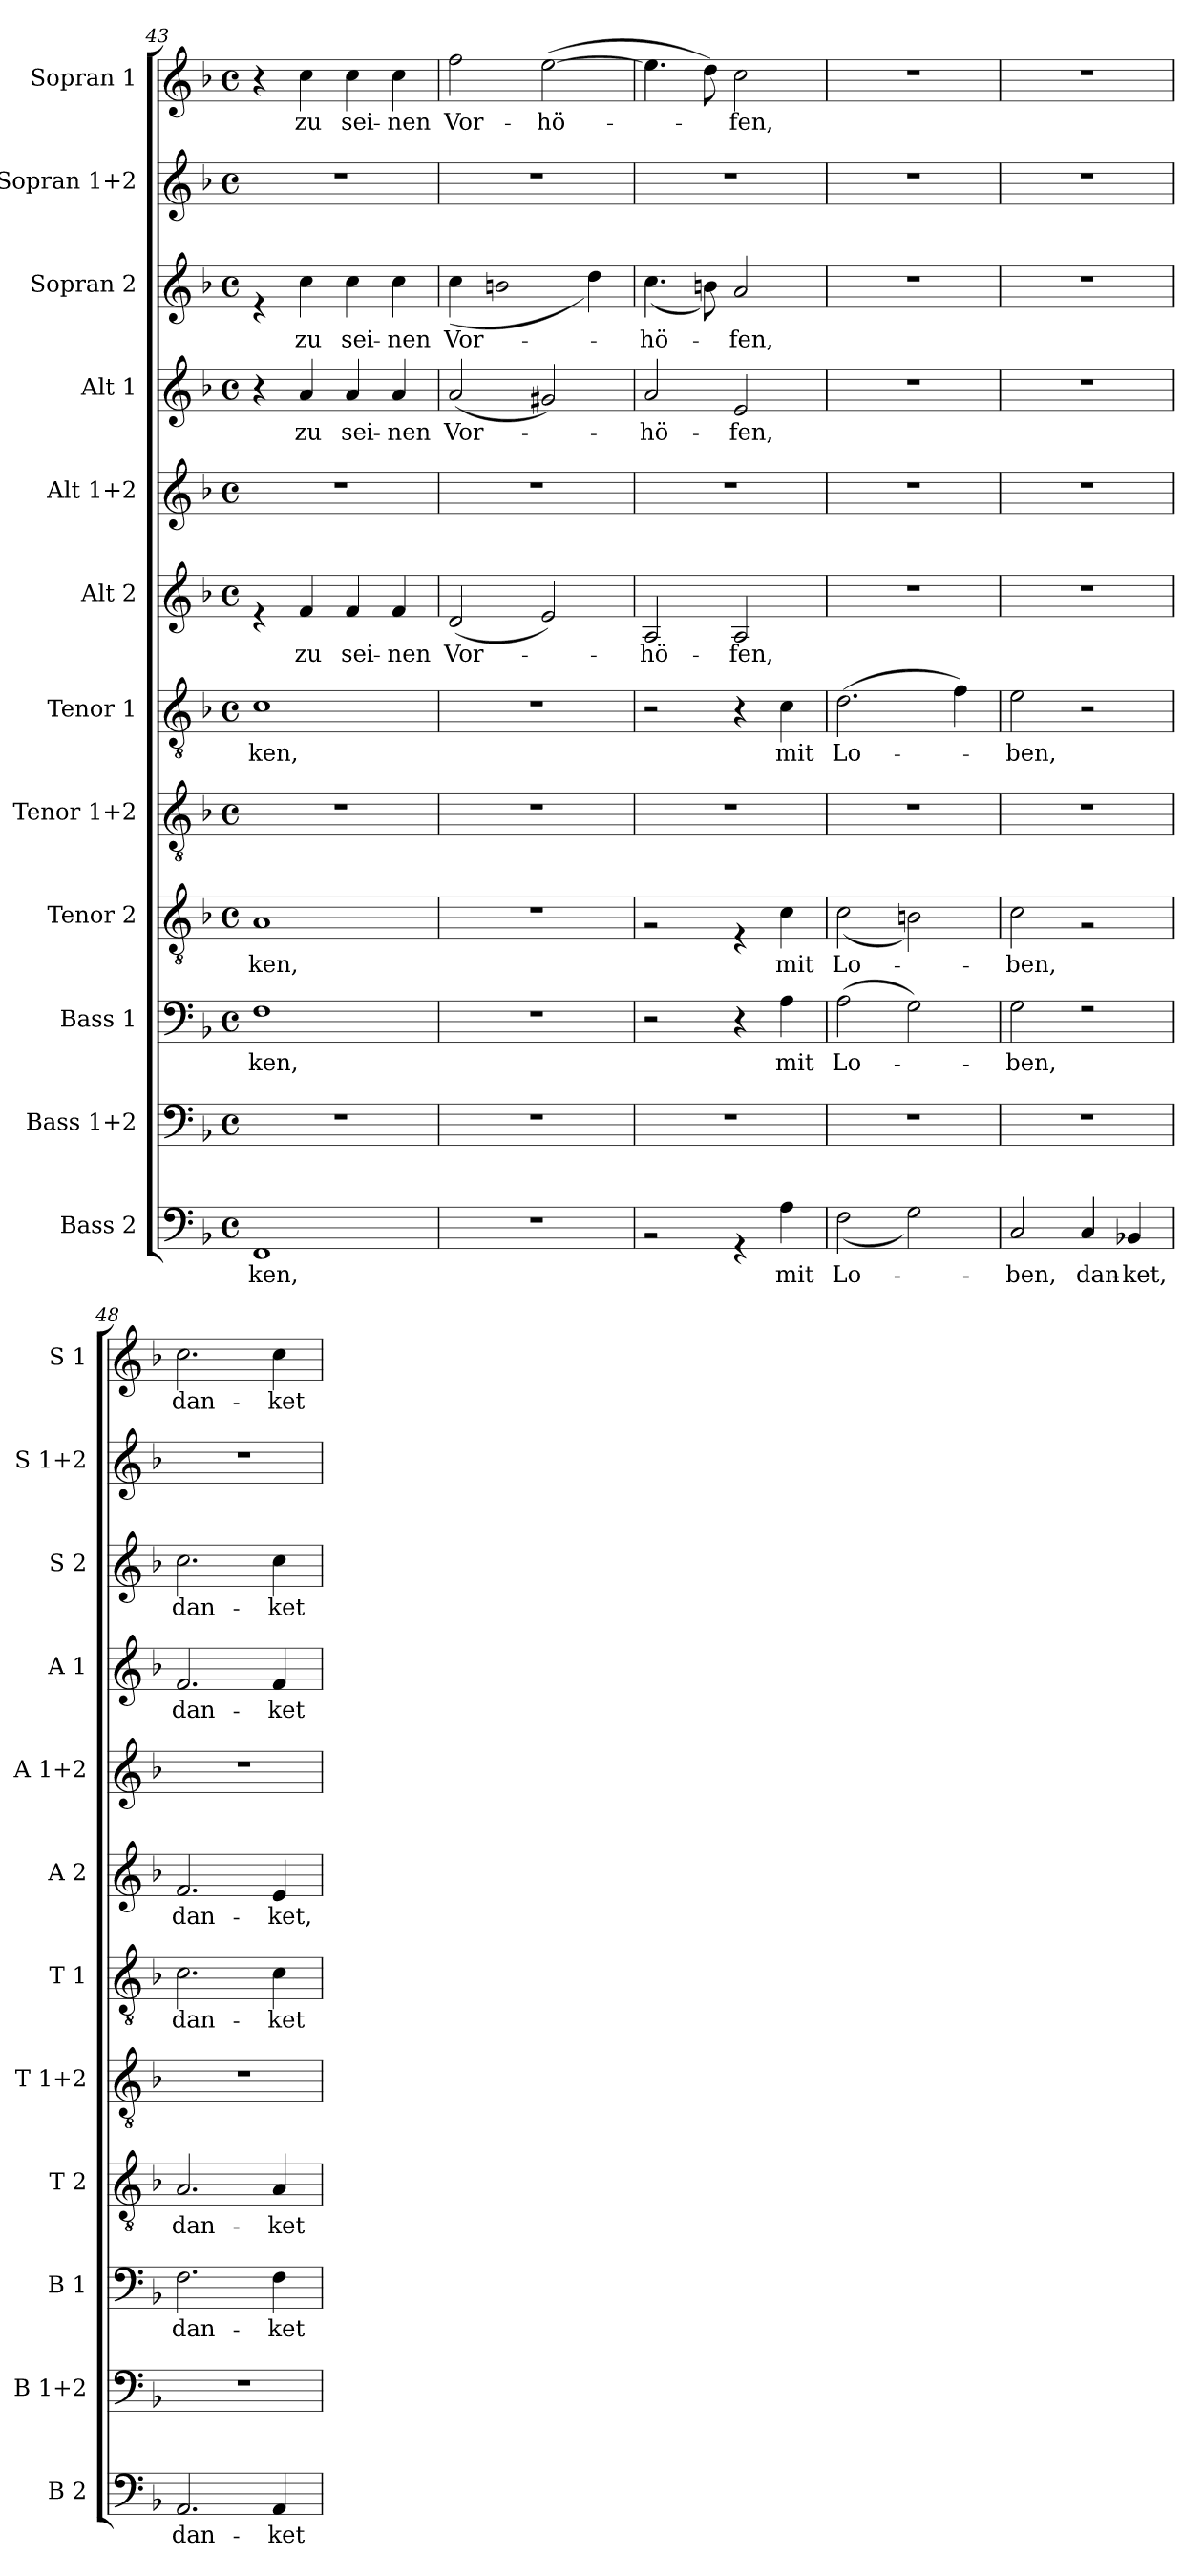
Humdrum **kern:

**kern	**text	**kern	**kern	**text	**kern	**text	**kern	**kern	**text	**kern	**text	**kern	**kern	**text	**kern	**text	**kern	**kern	**text
*part12	*part12	*part11	*part10	*part10	*part9	*part9	*part8	*part7	*part7	*part6	*part6	*part5	*part4	*part4	*part3	*part3	*part2	*part1	*part1
*staff12	*staff12	*staff11	*staff10	*staff10	*staff9	*staff9	*staff8	*staff7	*staff7	*staff6	*staff6	*staff5	*staff4	*staff4	*staff3	*staff3	*staff2	*staff1	*staff1
*I"Bass 2	*	*I"Bass 1+2	*I"Bass 1	*	*I"Tenor 2	*	*I"Tenor 1+2	*I"Tenor 1	*	*I"Alt 2	*	*I"Alt 1+2	*I"Alt 1	*	*I"Sopran 2	*	*I"Sopran 1+2	*I"Sopran 1	*
*I'B 2	*	*I'B 1+2	*I'B 1	*	*I'T 2	*	*I'T 1+2	*I'T 1	*	*I'A 2	*	*I'A 1+2	*I'A 1	*	*I'S 2	*	*I'S 1+2	*I'S 1	*
*clefF4	*	*clefF4	*clefF4	*	*clefGv2	*	*clefGv2	*clefGv2	*	*clefG2	*	*clefG2	*clefG2	*	*clefG2	*	*clefG2	*clefG2	*
*k[b-]	*	*k[b-]	*k[b-]	*	*k[b-]	*	*k[b-]	*k[b-]	*	*k[b-]	*	*k[b-]	*k[b-]	*	*k[b-]	*	*k[b-]	*k[b-]	*
*F:	*	*F:	*F:	*	*F:	*	*F:	*F:	*	*F:	*	*F:	*F:	*	*F:	*	*F:	*F:	*
*M4/4	*	*M4/4	*M4/4	*	*M4/4	*	*M4/4	*M4/4	*	*M4/4	*	*M4/4	*M4/4	*	*M4/4	*	*M4/4	*M4/4	*
*met(c)	*	*met(c)	*met(c)	*	*met(c)	*	*met(c)	*met(c)	*	*met(c)	*	*met(c)	*met(c)	*	*met(c)	*	*met(c)	*met(c)	*
=43	=43	=43	=43	=43	=43	=43	=43	=43	=43	=43	=43	=43	=43	=43	=43	=43	=43	=43	=43
*^	*	*	*	*	*	*	*	*	*	*	*	*	*	*	*	*	*	*	*
!	!	!LO:LY:b	!	!	!LO:LY:b	!	!LO:LY:b	!	!	!LO:LY:b	!	!	!	!	!	!	!	!	!	!
*	*	*	*	*	*	*^	*	*	*	*	*^	*	*	*	*	*^	*	*	*	*
1ryy	1FF	-ken,	1r	1F	-ken,	1ryy	1A	-ken,	1r	1c	-ken,	1ryy	4r	.	1r	4r	.	1ryy	4r	.	1r	4r	.
!	!	!	!	!	!	!	!	!	!	!	!	!	!	!LO:LY:b	!	!	!LO:LY:b	!	!	!LO:LY:b	!	!	!LO:LY:b
.	.	.	.	.	.	.	.	.	.	.	.	.	4f/	zu	.	4a/	zu	.	4cc\	zu	.	4cc\	zu
!	!	!	!	!	!	!	!	!	!	!	!	!	!	!LO:LY:b	!	!	!LO:LY:b	!	!	!LO:LY:b	!	!	!LO:LY:b
.	.	.	.	.	.	.	.	.	.	.	.	.	4f/	sei-	.	4a/	sei-	.	4cc\	sei-	.	4cc\	sei-
!	!	!	!	!	!	!	!	!	!	!	!	!	!	!LO:LY:b	!	!	!LO:LY:b	!	!	!LO:LY:b	!	!	!LO:LY:b
.	.	.	.	.	.	.	.	.	.	.	.	.	4f/	-nen	.	4a/	-nen	.	4cc\	-nen	.	4cc\	-nen
*v	*v	*	*	*	*	*v	*v	*	*	*	*	*	*	*	*	*	*	*	*	*	*	*	*
!!LO:PB:g=z
=44	=44	=44	=44	=44	=44	=44	=44	=44	=44	=44	=44	=44	=44	=44	=44	=44	=44	=44	=44	=44	=44
!	!	!	!	!	!	!	!	!	!	!	!	!LO:LY:b	!	!	!LO:LY:b	!	!	!LO:LY:b	!	!	!LO:LY:b
1r	.	1r	1r	.	1r	.	1r	1r	.	1ryy	(2d/	Vor-	1r	(2a/	Vor-	1ryy	(>4cc\	Vor-	1r	2ff\	Vor-
.	.	.	.	.	.	.	.	.	.	.	.	.	.	.	.	.	2bn\	.	.	.	.
!	!	!	!	!	!	!	!	!	!	!	!	!	!	!	!	!	!	!	!	!	!LO:LY:b
.	.	.	.	.	.	.	.	.	.	.	2e/)	.	.	2g#X/)	.	.	.	.	.	(>[2ee\	-hö-
.	.	.	.	.	.	.	.	.	.	.	.	.	.	.	.	.	4dd\)	.	.	.	.
=45	=45	=45	=45	=45	=45	=45	=45	=45	=45	=45	=45	=45	=45	=45	=45	=45	=45	=45	=45	=45	=45
*^	*	*	*	*	*^	*	*	*	*	*	*	*	*	*	*	*	*	*	*	*	*
!	!	!	!	!	!	!	!	!	!	!	!	!	!	!LO:LY:b	!	!	!LO:LY:b	!	!	!LO:LY:b	!	!	!
1ryy	2r	.	1r	2r	.	1ryy	2r	.	1r	2r	.	1ryy	2A/	-hö-	1r	2a/	-hö-	1ryy	(>4.cc\	-hö-	1r	4.ee\]	.
.	.	.	.	.	.	.	.	.	.	.	.	.	.	.	.	.	.	.	8bn\)	.	.	8dd\)	.
!	!	!	!	!	!	!	!	!	!	!	!	!	!	!LO:LY:b	!	!	!LO:LY:b	!	!	!LO:LY:b	!	!	!LO:LY:b
.	4r	.	.	4r	.	.	4r	.	.	4r	.	.	2A/	-fen,	.	2e/	-fen,	.	2a/	-fen,	.	2cc\	-fen,
!	!	!LO:LY:b	!	!	!LO:LY:b	!	!	!LO:LY:b	!	!	!LO:LY:b	!	!	!	!	!	!	!	!	!	!	!	!
.	4A\	mit	.	4A\	mit	.	4c\	mit	.	4c\	mit	.	.	.	.	.	.	.	.	.	.	.	.
*	*	*	*	*	*	*	*	*	*	*	*	*v	*v	*	*	*	*	*v	*v	*	*	*	*
=46	=46	=46	=46	=46	=46	=46	=46	=46	=46	=46	=46	=46	=46	=46	=46	=46	=46	=46	=46	=46	=46
!	!	!LO:LY:b	!	!	!LO:LY:b	!	!	!LO:LY:b	!	!	!LO:LY:b	!	!	!	!	!	!	!	!	!	!
1ryy	(>2F\	Lo-	1r	(>2A\	Lo-	1ryy	(>2c\	Lo-	1r	(>2.d\	Lo-	1r	.	1r	1r	.	1r	.	1r	1r	.
.	2G\)	.	.	2G\)	.	.	2Bn\)	.	.	.	.	.	.	.	.	.	.	.	.	.	.
.	.	.	.	.	.	.	.	.	.	4f\)	.	.	.	.	.	.	.	.	.	.	.
=47	=47	=47	=47	=47	=47	=47	=47	=47	=47	=47	=47	=47	=47	=47	=47	=47	=47	=47	=47	=47	=47
!	!	!LO:LY:b	!	!	!LO:LY:b	!	!	!LO:LY:b	!	!	!LO:LY:b	!	!	!	!	!	!	!	!	!	!
1ryy	2C/	-ben,	1r	2G\	-ben,	1ryy	2c\	-ben,	1r	2e\	-ben,	1r	.	1r	1r	.	1r	.	1r	1r	.
!	!	!LO:LY:b	!	!	!	!	!	!	!	!	!	!	!	!	!	!	!	!	!	!	!
.	4C/	dan-	.	2rF	.	.	2r	.	.	2r	.	.	.	.	.	.	.	.	.	.	.
!	!	!LO:LY:b	!	!	!	!	!	!	!	!	!	!	!	!	!	!	!	!	!	!	!
.	4BB-X/	-ket,	.	.	.	.	.	.	.	.	.	.	.	.	.	.	.	.	.	.	.
=48	=48	=48	=48	=48	=48	=48	=48	=48	=48	=48	=48	=48	=48	=48	=48	=48	=48	=48	=48	=48	=48
!	!	!LO:LY:b	!	!	!LO:LY:b	!	!	!LO:LY:b	!	!	!LO:LY:b	!	!LO:LY:b	!	!	!LO:LY:b	!	!LO:LY:b	!	!	!LO:LY:b
*	*	*	*	*	*	*	*	*	*	*	*	*^	*	*	*	*	*^	*	*	*	*
1ryy	2.AA/	dan-	1r	2.F\	dan-	1ryy	2.A/	dan-	1r	2.c\	dan-	1ryy	2.f/	dan-	1r	2.f/	dan-	1ryy	2.cc\	dan-	1r	2.cc\	dan-
!	!	!LO:LY:b	!	!	!LO:LY:b	!	!	!LO:LY:b	!	!	!LO:LY:b	!	!	!LO:LY:b	!	!	!LO:LY:b	!	!	!LO:LY:b	!	!	!LO:LY:b
.	4AA/	-ket	.	4F\	-ket	.	4A/	-ket	.	4c\	-ket	.	4e/	-ket,	.	4f/	-ket	.	4cc\	-ket	.	4cc\	-ket
*v	*v	*	*	*	*	*v	*v	*	*	*	*	*v	*v	*	*	*	*	*v	*v	*	*	*	*
=	=	=	=	=	=	=	=	=	=	=	=	=	=	=	=	=	=	=	=
*-	*-	*-	*-	*-	*-	*-	*-	*-	*-	*-	*-	*-	*-	*-	*-	*-	*-	*-	*-
